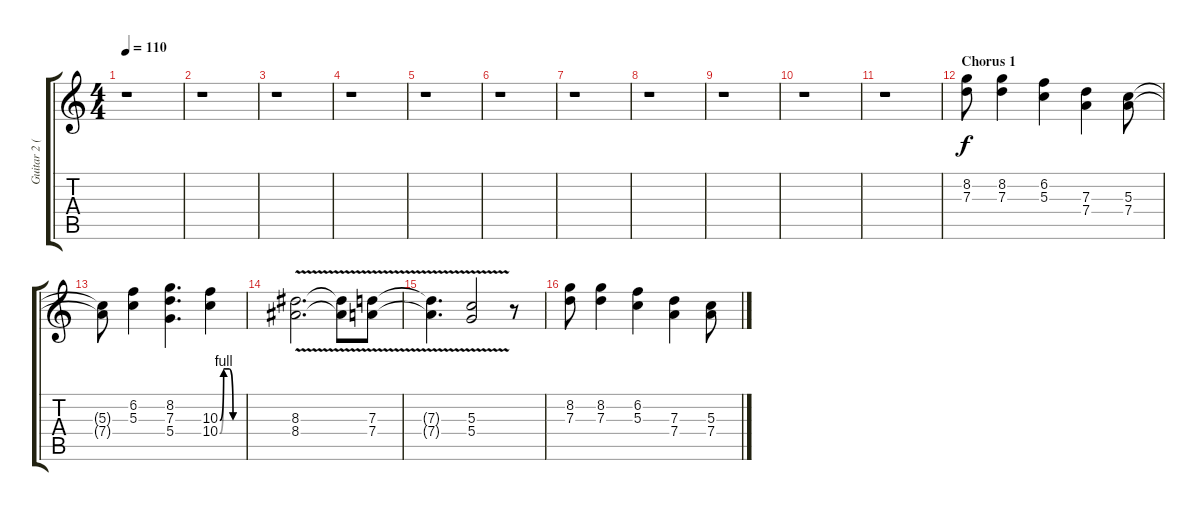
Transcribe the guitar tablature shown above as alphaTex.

\track ("Guitar 2 (overdrive)" "Guitar 2 (") {instrument overdrivenguitar}
\staff {score tabs}
\tuning (E4 B3 G3 D3 A2 E2) {hide}
\ts (4 4)
\tempo 110
\clef g2
\ks c
r.1{dy f} |
r.1 |
r.1 |
r.1 |
r.1 |
r.1 |
r.1 |
r.1 |
r.1 |
r.1 |
r.1 |
\section ("" "Chorus 1")
(8.2 7.3).8 (8.2 7.3).4 (6.2 5.3).4 (7.3 7.4).4 (5.3 7.4).8 |
(5.3{t} 7.4{t}).8 (6.2 5.3).4 (8.2 7.3 5.4).4{d} (10.3{be (custom 0 0 10 4 25 4 35 0 60 0)} 10.4{be (custom 0 0 10 4 25 4 35 0 60 0)}).4 |
(8.3{v} 8.4{v}).2{d} (8.3{t} 8.4{t}).8 (7.3{v} 7.4{v}).8 |
(7.3{t} 7.4{t}).4{d} (5.3{v} 5.4{v}).2 r.8 |
(8.2 7.3).8 (8.2 7.3).4 (6.2 5.3).4 (7.3 7.4).4 (5.3 7.4).8
